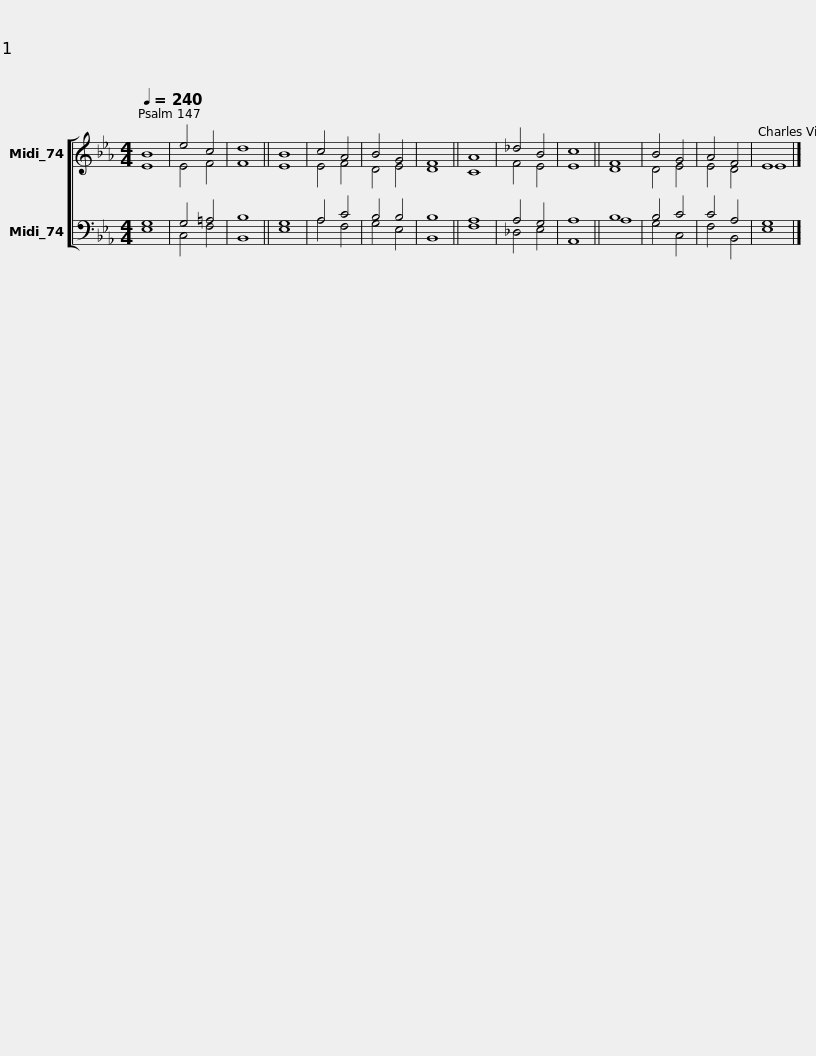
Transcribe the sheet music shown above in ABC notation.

X:1
%%score [ ( 1 2 ) ( 3 4 ) ]
L:1/8
Q:1/4=240
M:4/4
I:linebreak $
K:Eb
V:1 treble
V:2 treble
V:3 bass
V:4 bass
V:1
 B8 | e4 c4 | d8 || B8 | c4 A4 | %5
 B4 G4 | F8 || A8 | _d4 B4 | c8 || %10
 F8 | B4 G4 | A4 F4 | E8 |] %14
V:2
 E8 | E4 F4 | F8 || E8 | E4 F4 | %5
 D4 E4 | D8 || C8 | F4 E4 | E8 || %10
 D8 | D4 E4 | E4 D4 | E8 |] %14
V:3
 G,8 | G,4 =A,4 | B,8 || G,8 | A,4 C4 | %5
 B,4 B,4 | B,8 || A,8 | A,4 G,4 | A,8 || %10
 B,8 | B,4 C4 | C4 A,4 | G,8 |] %14
V:4
 E,8 | C,4 F,4 | B,,8 || E,8 | A,4 F,4 | %5
 G,4 E,4 | B,,8 || F,8 | _D,4 E,4 | A,,8 || %10
 A,8 | G,4 C,4 | F,4 B,,4 | E,8 |] %14
